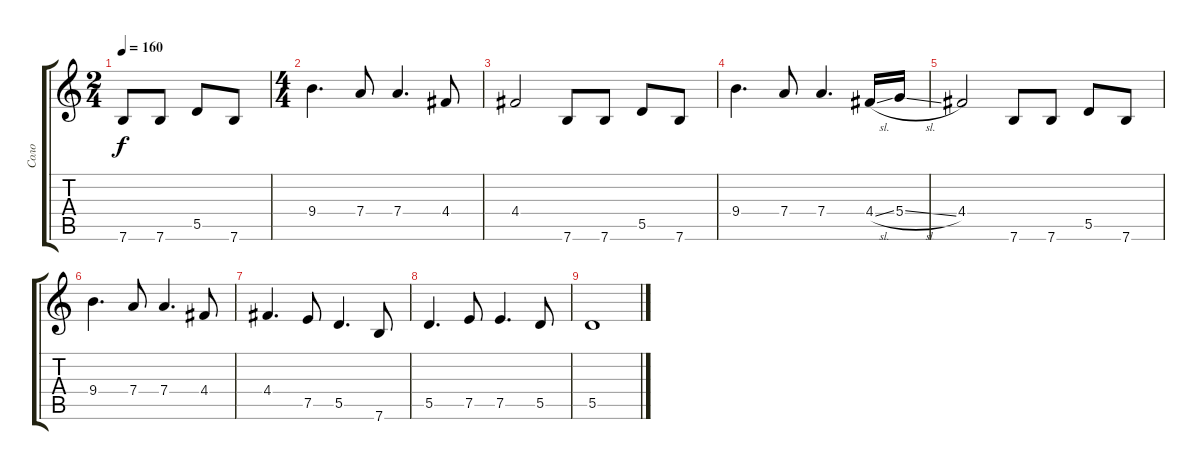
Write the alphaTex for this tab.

\track ("Соло" "Соло") {instrument overdrivenguitar}
\staff {score tabs}
\tuning (E4 B3 G3 D3 A2 E2) {hide}
\ts (2 4)
\tempo 160
\clef g2
\ks c
7.6.8{dy f instrument overdrivenguitar} 7.6.8 5.5.8 7.6.8 |
\ts (4 4)
9.4.4{d} 7.4.8 7.4.4{d} 4.4.8 |
4.4.2 7.6.8 7.6.8 5.5.8 7.6.8 |
9.4.4{d} 7.4.8 7.4.4{d} 4.4{sl}.16 5.4{sl}.16 |
4.4.2 7.6.8 7.6.8 5.5.8 7.6.8 |
9.4.4{d} 7.4.8 7.4.4{d} 4.4.8 |
4.4.4{d} 7.5.8 5.5.4{d} 7.6.8 |
5.5.4{d} 7.5.8 7.5.4{d} 5.5.8 |
5.5.1
